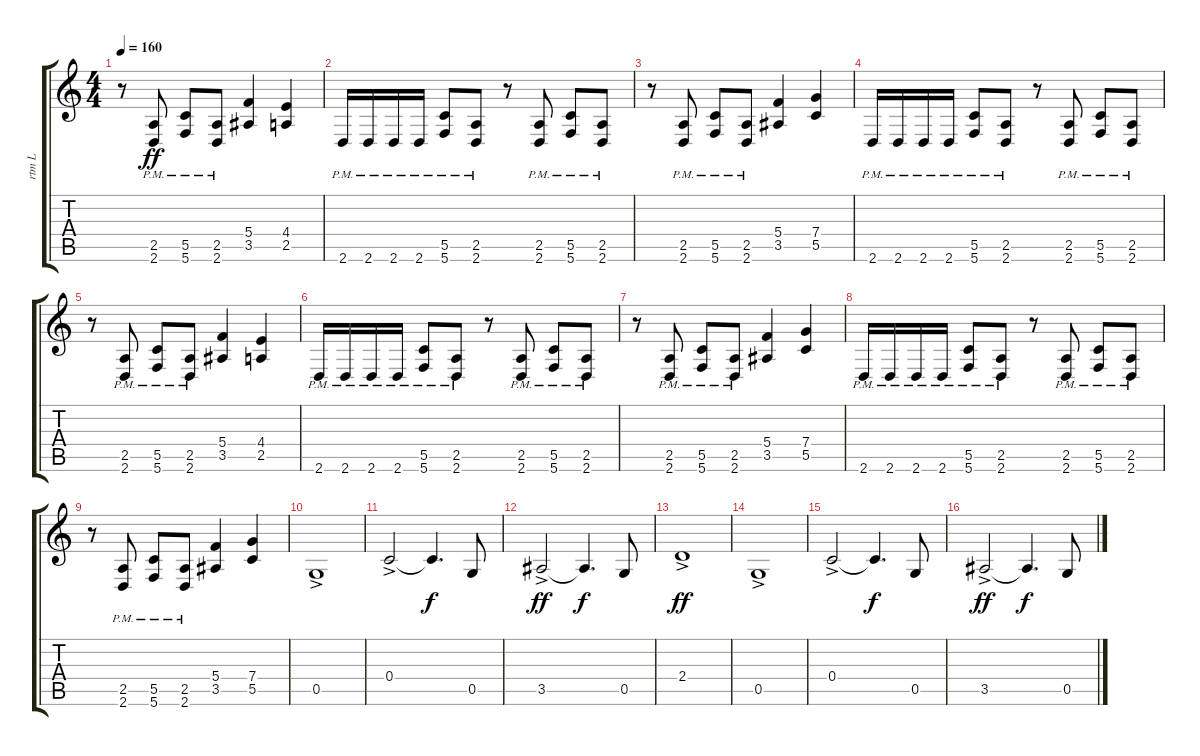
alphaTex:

\track ("rtm L" "rtm L") {instrument overdrivenguitar}
\staff {score tabs}
\tuning (D4 A3 F3 C3 G2 C2) {hide}
\ts (4 4)
\tempo 160
\clef g2
\ks c
r.8{dy ff} (2.5{pm} 2.6{pm}).8 (5.5{pm} 5.6{pm}).8 (2.5{pm} 2.6{pm}).8 (5.4 3.5).4 (4.4 2.5).4 |
2.6{pm}.16 2.6{pm}.16 2.6{pm}.16 2.6{pm}.16 (5.5{pm} 5.6{pm}).8 (2.5{pm} 2.6{pm}).8 r.8 (2.5{pm} 2.6{pm}).8 (5.5{pm} 5.6{pm}).8 (2.5{pm} 2.6{pm}).8 |
r.8 (2.5{pm} 2.6{pm}).8 (5.5{pm} 5.6{pm}).8 (2.5{pm} 2.6{pm}).8 (5.4 3.5).4 (7.4 5.5).4 |
2.6{pm}.16 2.6{pm}.16 2.6{pm}.16 2.6{pm}.16 (5.5{pm} 5.6{pm}).8 (2.5{pm} 2.6{pm}).8 r.8 (2.5{pm} 2.6{pm}).8 (5.5{pm} 5.6{pm}).8 (2.5{pm} 2.6{pm}).8 |
r.8 (2.5{pm} 2.6{pm}).8 (5.5{pm} 5.6{pm}).8 (2.5{pm} 2.6{pm}).8 (5.4 3.5).4 (4.4 2.5).4 |
2.6{pm}.16 2.6{pm}.16 2.6{pm}.16 2.6{pm}.16 (5.5{pm} 5.6{pm}).8 (2.5{pm} 2.6{pm}).8 r.8 (2.5{pm} 2.6{pm}).8 (5.5{pm} 5.6{pm}).8 (2.5{pm} 2.6{pm}).8 |
r.8 (2.5{pm} 2.6{pm}).8 (5.5{pm} 5.6{pm}).8 (2.5{pm} 2.6{pm}).8 (5.4 3.5).4 (7.4 5.5).4 |
2.6{pm}.16 2.6{pm}.16 2.6{pm}.16 2.6{pm}.16 (5.5{pm} 5.6{pm}).8 (2.5{pm} 2.6{pm}).8 r.8 (2.5{pm} 2.6{pm}).8 (5.5{pm} 5.6{pm}).8 (2.5{pm} 2.6{pm}).8 |
r.8 (2.5{pm} 2.6{pm}).8 (5.5{pm} 5.6{pm}).8 (2.5{pm} 2.6{pm}).8 (5.4 3.5).4 (7.4 5.5).4 |
0.5{ac}.1 |
0.4{ac}.2 0.4{t}.4{d dy f} 0.5.8 |
3.5{ac}.2{dy ff} 3.5{t}.4{d dy f} 0.5.8 |
2.4{ac}.1{dy ff} |
0.5{ac}.1 |
0.4{ac}.2 0.4{t}.4{d dy f} 0.5.8 |
3.5{ac}.2{dy ff} 3.5{t}.4{d dy f} 0.5.8
